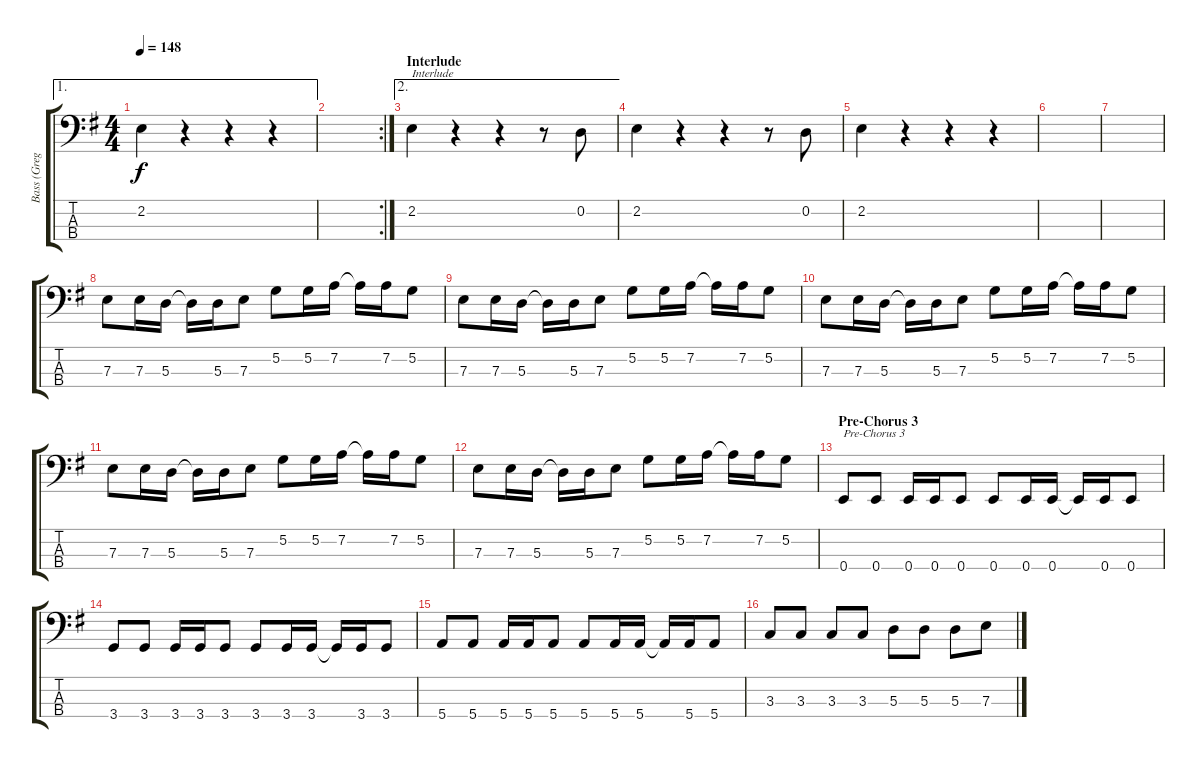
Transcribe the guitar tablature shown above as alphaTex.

\track ("Bass (Greg K)" "Bass (Greg") {instrument electricbassfinger}
\staff {score tabs}
\tuning (G2 D2 A1 E1) {hide}
\ae 1
\ts (4 4)
\tempo 148
\clef f4
\ks g
2.2.4{dy f} r.4 r.4 r.4 |
\rc 2
|
\ae 2
\section ("" "Interlude")
2.2.4{txt "Interlude"} r.4 r.4 r.8 0.2.8 |
2.2.4 r.4 r.4 r.8 0.2.8 |
2.2.4 r.4 r.4 r.4 |
|
|
7.3.8 7.3.16 5.3.16 5.3{t}.16 5.3.16 7.3.8 5.2.8 5.2.16 7.2.16 7.2{t}.16 7.2.16 5.2.8 |
7.3.8 7.3.16 5.3.16 5.3{t}.16 5.3.16 7.3.8 5.2.8 5.2.16 7.2.16 7.2{t}.16 7.2.16 5.2.8 |
7.3.8 7.3.16 5.3.16 5.3{t}.16 5.3.16 7.3.8 5.2.8 5.2.16 7.2.16 7.2{t}.16 7.2.16 5.2.8 |
7.3.8 7.3.16 5.3.16 5.3{t}.16 5.3.16 7.3.8 5.2.8 5.2.16 7.2.16 7.2{t}.16 7.2.16 5.2.8 |
7.3.8 7.3.16 5.3.16 5.3{t}.16 5.3.16 7.3.8 5.2.8 5.2.16 7.2.16 7.2{t}.16 7.2.16 5.2.8 |
\section ("" "Pre-Chorus 3")
0.4.8{txt "Pre-Chorus 3"} 0.4.8 0.4.16 0.4.16 0.4.8 0.4.8 0.4.16 0.4.16 0.4{t}.16 0.4.16 0.4.8 |
3.4.8 3.4.8 3.4.16 3.4.16 3.4.8 3.4.8 3.4.16 3.4.16 3.4{t}.16 3.4.16 3.4.8 |
5.4.8 5.4.8 5.4.16 5.4.16 5.4.8 5.4.8 5.4.16 5.4.16 5.4{t}.16 5.4.16 5.4.8 |
3.3.8 3.3.8 3.3.8 3.3.8 5.3.8 5.3.8 5.3.8 7.3.8
